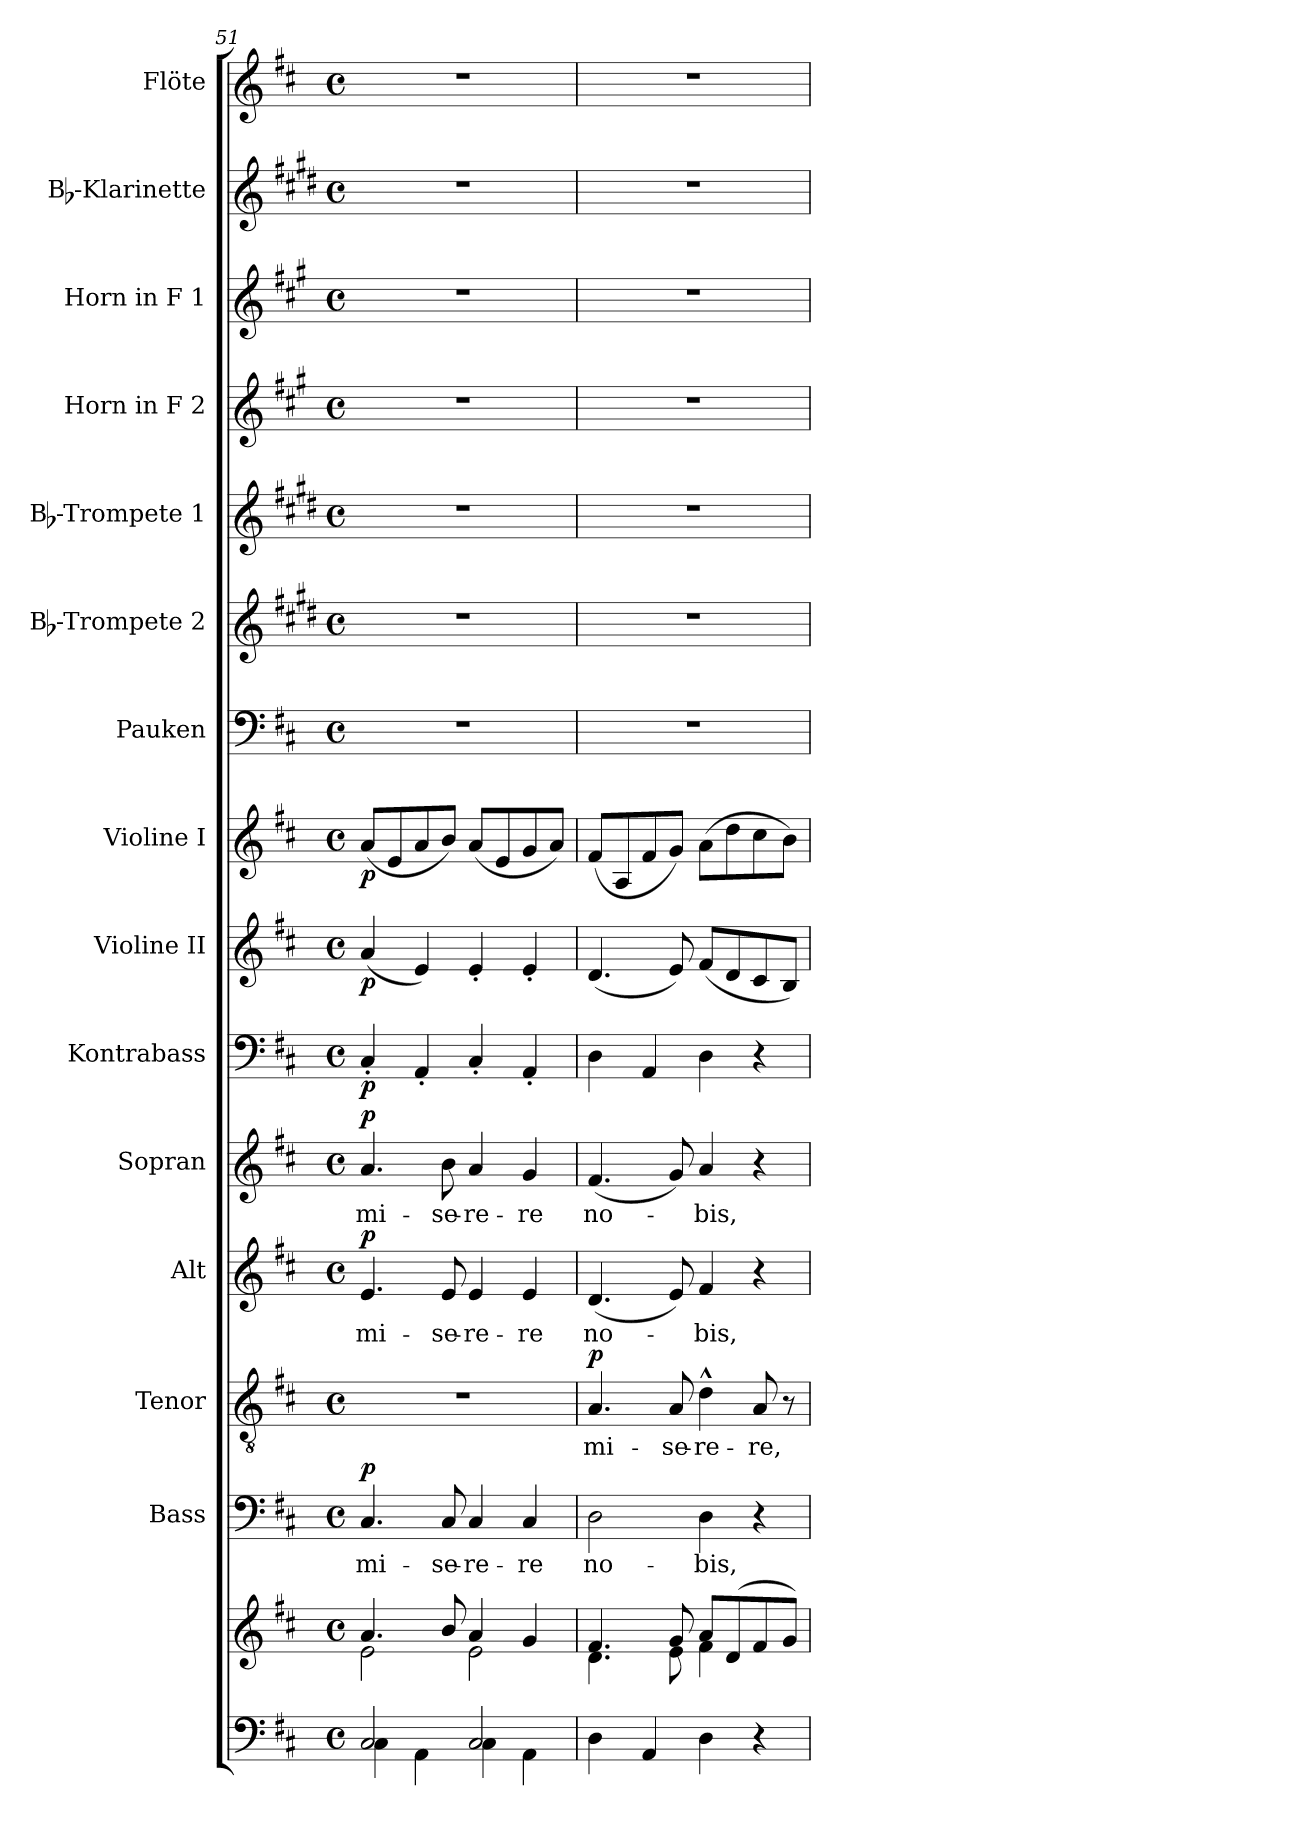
**kern	**kern	**kern	**text	**dynam	**kern	**text	**dynam	**kern	**text	**dynam	**kern	**text	**dynam	**kern	**dynam	**kern	**dynam	**kern	**dynam	**kern	**kern	**kern	**kern	**kern	**kern	**kern
*part15	*part15	*part14	*part14	*part14	*part13	*part13	*part13	*part12	*part12	*part12	*part11	*part11	*part11	*part10	*part10	*part9	*part9	*part8	*part8	*part7	*part6	*part5	*part4	*part3	*part2	*part1
*staff16	*staff15	*staff14	*staff14	*staff14	*staff13	*staff13	*staff13	*staff12	*staff12	*staff12	*staff11	*staff11	*staff11	*staff10	*staff10	*staff9	*staff9	*staff8	*staff8	*staff7	*staff6	*staff5	*staff4	*staff3	*staff2	*staff1
*	*	*I"Bass	*	*	*I"Tenor	*	*	*I"Alt	*	*	*I"Sopran	*	*	*I"Kontrabass	*	*I"Violine II	*	*I"Violine I	*	*I"Pauken	*I"Bb-Trompete 2	*I"Bb-Trompete 1	*I"Horn in F 2	*I"Horn in F 1	*I"Bb-Klarinette	*I"Flöte
*	*	*I'B.	*	*	*I'T.	*	*	*I'A.	*	*	*I'S.	*	*	*I'Kb.	*	*I'Vl. II	*	*I'Vl. I	*	*I'Pk.	*I'Bb Trp. 2	*I'Bb Trp. 1	*	*	*I'Bb Kl.	*I'Fl.
*clefF4	*clefG2	*clefF4	*	*	*clefGv2	*	*	*clefG2	*	*	*clefG2	*	*	*clefF4	*	*clefG2	*	*clefG2	*	*clefF4	*clefG2	*clefG2	*clefG2	*clefG2	*clefG2	*clefG2
*	*	*	*	*	*	*	*	*	*	*	*	*	*	*ITrd7c12	*	*	*	*	*	*	*ITrd1c2	*ITrd1c2	*ITrd4c7	*ITrd4c7	*ITrd1c2	*
*k[f#c#]	*k[f#c#]	*k[f#c#]	*	*	*k[f#c#]	*	*	*k[f#c#]	*	*	*k[f#c#]	*	*	*k[f#c#]	*	*k[f#c#]	*	*k[f#c#]	*	*k[f#c#]	*k[f#c#]	*k[f#c#]	*k[f#c#]	*k[f#c#]	*k[f#c#]	*k[f#c#]
*D:	*D:	*D:	*	*	*D:	*	*	*D:	*	*	*D:	*	*	*D:	*	*D:	*	*D:	*	*D:	*D:	*D:	*D:	*D:	*D:	*D:
*M4/4	*M4/4	*M4/4	*	*	*M4/4	*	*	*M4/4	*	*	*M4/4	*	*	*M4/4	*	*M4/4	*	*M4/4	*	*M4/4	*M4/4	*M4/4	*M4/4	*M4/4	*M4/4	*M4/4
*met(c)	*met(c)	*met(c)	*	*	*met(c)	*	*	*met(c)	*	*	*met(c)	*	*	*met(c)	*	*met(c)	*	*met(c)	*	*met(c)	*met(c)	*met(c)	*met(c)	*met(c)	*met(c)	*met(c)
=51	=51	=51	=51	=51	=51	=51	=51	=51	=51	=51	=51	=51	=51	=51	=51	=51	=51	=51	=51	=51	=51	=51	=51	=51	=51	=51
*^	*^	*	*	*	*	*	*	*	*	*	*	*	*	*	*	*	*	*	*	*	*	*	*	*	*	*
!	!	!	!	!	!LO:LY:b	!LO:DY:a	!	!	!	!	!LO:LY:b	!LO:DY:a	!	!LO:LY:b	!LO:DY:a	!	!LO:DY:b	!	!LO:DY:b	!	!LO:DY:b	!	!	!	!	!	!	!
2C#/	4C#\	4.a/	2e\	4.C#/	mi-	p	1r	.	.	4.e/	mi-	p	4.a/	mi-	p	4CC#'</	p	(<4a/	p	(<8a/L	p	1r	1r	1r	1r	1r	1r	1r
.	.	.	.	.	.	.	.	.	.	.	.	.	.	.	.	.	.	.	.	8e/	.	.	.	.	.	.	.	.
.	4AA\	.	.	.	.	.	.	.	.	.	.	.	.	.	.	4AAA'</	.	4e/)	.	8a/	.	.	.	.	.	.	.	.
!	!	!	!	!	!LO:LY:b	!	!	!	!	!	!LO:LY:b	!	!	!LO:LY:b	!	!	!	!	!	!	!	!	!	!	!	!	!	!
.	.	8b/	.	8C#/	-se-	.	.	.	.	8e/	-se-	.	8b\	-se-	.	.	.	.	.	8b/J)	.	.	.	.	.	.	.	.
!	!	!	!	!	!LO:LY:b	!	!	!	!	!	!LO:LY:b	!	!	!LO:LY:b	!	!	!	!	!	!	!	!	!	!	!	!	!	!
2C#/	4C#\	4a/	2e\	4C#/	-re-	.	.	.	.	4e/	-re-	.	4a/	-re-	.	4CC#'</	.	4e'</	.	(<8a/L	.	.	.	.	.	.	.	.
.	.	.	.	.	.	.	.	.	.	.	.	.	.	.	.	.	.	.	.	8e/	.	.	.	.	.	.	.	.
!	!	!	!	!	!LO:LY:b	!	!	!	!	!	!LO:LY:b	!	!	!LO:LY:b	!	!	!	!	!	!	!	!	!	!	!	!	!	!
.	4AA\	4g/	.	4C#/	-re	.	.	.	.	4e/	-re	.	4g/	-re	.	4AAA'</	.	4e'</	.	8g/	.	.	.	.	.	.	.	.
.	.	.	.	.	.	.	.	.	.	.	.	.	.	.	.	.	.	.	.	8a/J)	.	.	.	.	.	.	.	.
*v	*v	*	*	*	*	*	*	*	*	*	*	*	*	*	*	*	*	*	*	*	*	*	*	*	*	*	*	*
=52	=52	=52	=52	=52	=52	=52	=52	=52	=52	=52	=52	=52	=52	=52	=52	=52	=52	=52	=52	=52	=52	=52	=52	=52	=52	=52	=52
!	!	!	!	!LO:LY:b	!	!	!LO:LY:b	!LO:DY:a	!	!LO:LY:b	!	!	!LO:LY:b	!	!	!	!	!	!	!	!	!	!	!	!	!	!
4D\	4.f#/	4.d\	2D\	no-	.	4.A/	mi-	p	(<4.d/	no-	.	(<4.f#/	no-	.	4DD\	.	(<4.d/	.	(<8f#/L	.	1r	1r	1r	1r	1r	1r	1r
.	.	.	.	.	.	.	.	.	.	.	.	.	.	.	.	.	.	.	8A/	.	.	.	.	.	.	.	.
4AA/	.	.	.	.	.	.	.	.	.	.	.	.	.	.	4AAA/	.	.	.	8f#/	.	.	.	.	.	.	.	.
!	!	!	!	!	!	!	!LO:LY:b	!	!	!	!	!	!	!	!	!	!	!	!	!	!	!	!	!	!	!	!
.	8g/	8e\	.	.	.	8A/	-se-	.	8e/)	.	.	8g/)	.	.	.	.	8e/)	.	8g/J)	.	.	.	.	.	.	.	.
!	!	!	!	!LO:LY:b	!	!	!LO:LY:b	!	!	!LO:LY:b	!	!	!LO:LY:b	!	!	!	!	!	!	!	!	!	!	!	!	!	!
4D\	8a/L	4f#\	4D\	-bis,	.	4d^^>\	-re-	.	4f#/	-bis,	.	4a/	-bis,	.	4DD\	.	(<8f#/L	.	(>8a\L	.	.	.	.	.	.	.	.
.	(<8d/	.	.	.	.	.	.	.	.	.	.	.	.	.	.	.	8d/	.	8dd\	.	.	.	.	.	.	.	.
!	!	!	!	!	!	!	!LO:LY:b	!	!	!	!	!	!	!	!	!	!	!	!	!	!	!	!	!	!	!	!
4r	8f#/	4ryy	4r	.	.	8A/	-re,	.	4r	.	.	4r	.	.	4r	.	8c#/	.	8cc#\	.	.	.	.	.	.	.	.
.	8g/J)	.	.	.	.	8r	.	.	.	.	.	.	.	.	.	.	8B/J)	.	8b\J)	.	.	.	.	.	.	.	.
*	*v	*v	*	*	*	*	*	*	*	*	*	*	*	*	*	*	*	*	*	*	*	*	*	*	*	*	*
=	=	=	=	=	=	=	=	=	=	=	=	=	=	=	=	=	=	=	=	=	=	=	=	=	=	=
*-	*-	*-	*-	*-	*-	*-	*-	*-	*-	*-	*-	*-	*-	*-	*-	*-	*-	*-	*-	*-	*-	*-	*-	*-	*-	*-
